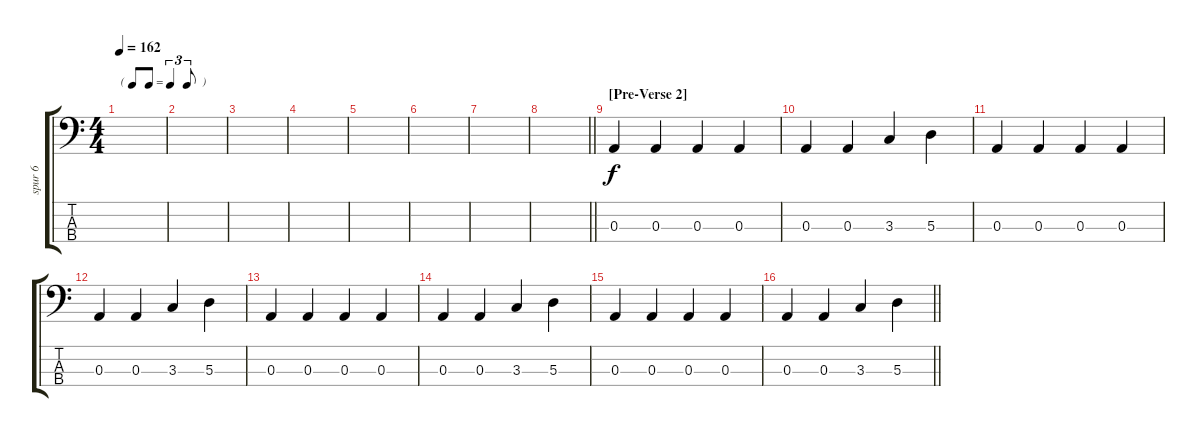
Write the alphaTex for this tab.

\track ("spur 6" "spur 6") {instrument electricbasspick}
\staff {score tabs}
\tuning (G2 D2 A1 E1) {hide}
\ts (4 4)
\tf triplet8th
\tempo 162
\clef f4
\ks c
|
|
|
|
|
|
|
\barLineRight lightlight
|
\section ("" "[Pre-Verse 2]")
0.3.4 0.3.4 0.3.4 0.3.4 |
0.3.4 0.3.4 3.3.4 5.3.4 |
0.3.4 0.3.4 0.3.4 0.3.4 |
0.3.4 0.3.4 3.3.4 5.3.4 |
0.3.4 0.3.4 0.3.4 0.3.4 |
0.3.4 0.3.4 3.3.4 5.3.4 |
0.3.4 0.3.4 0.3.4 0.3.4 |
\barLineRight lightlight
0.3.4 0.3.4 3.3.4 5.3.4
